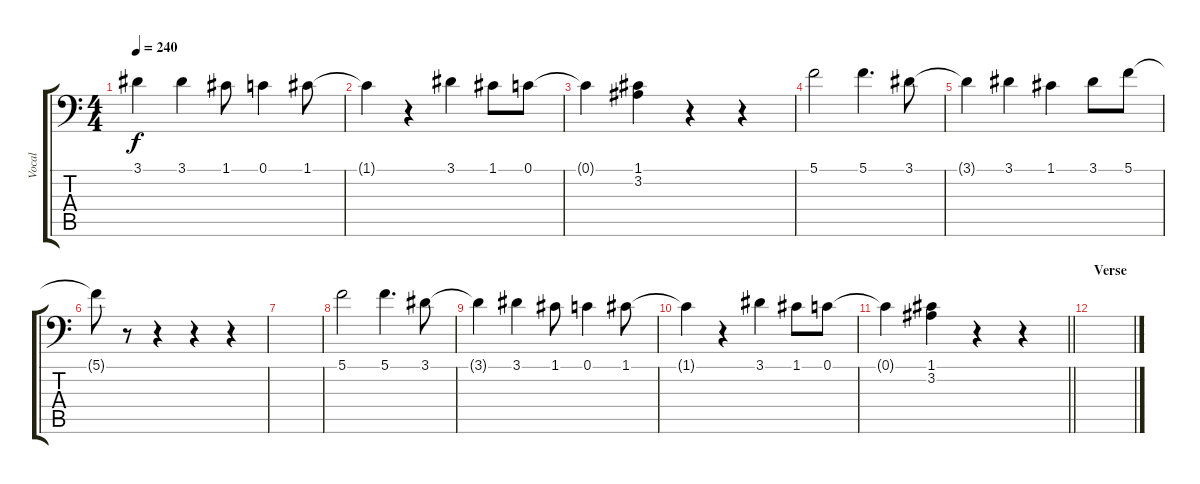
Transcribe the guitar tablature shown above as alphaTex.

\track ("Vocal" "Vocal") {instrument violin}
\staff {score tabs}
\tuning (C4 G3 Eb3 Bb2 F2 Bb1) {hide}
\ts (4 4)
\tempo 240
\clef f4
\ks c
3.1{t}.4{dy f} 3.1.4 1.1.8 0.1.4 1.1.8 |
1.1{t}.4 r.4 3.1.4 1.1.8 0.1.8 |
0.1{t}.4 (1.1 3.2).4 r.4 r.4 |
5.1.2 5.1.4{d} 3.1.8 |
3.1{t}.4 3.1.4 1.1.4 3.1.8 5.1.8 |
5.1{t}.8 r.8 r.4 r.4 r.4 |
|
5.1.2 5.1.4{d} 3.1.8 |
3.1{t}.4 3.1.4 1.1.8 0.1.4 1.1.8 |
1.1{t}.4 r.4 3.1.4 1.1.8 0.1.8 |
\barLineRight lightlight
0.1{t}.4 (1.1 3.2).4 r.4 r.4 |
\section ("" "Verse")
